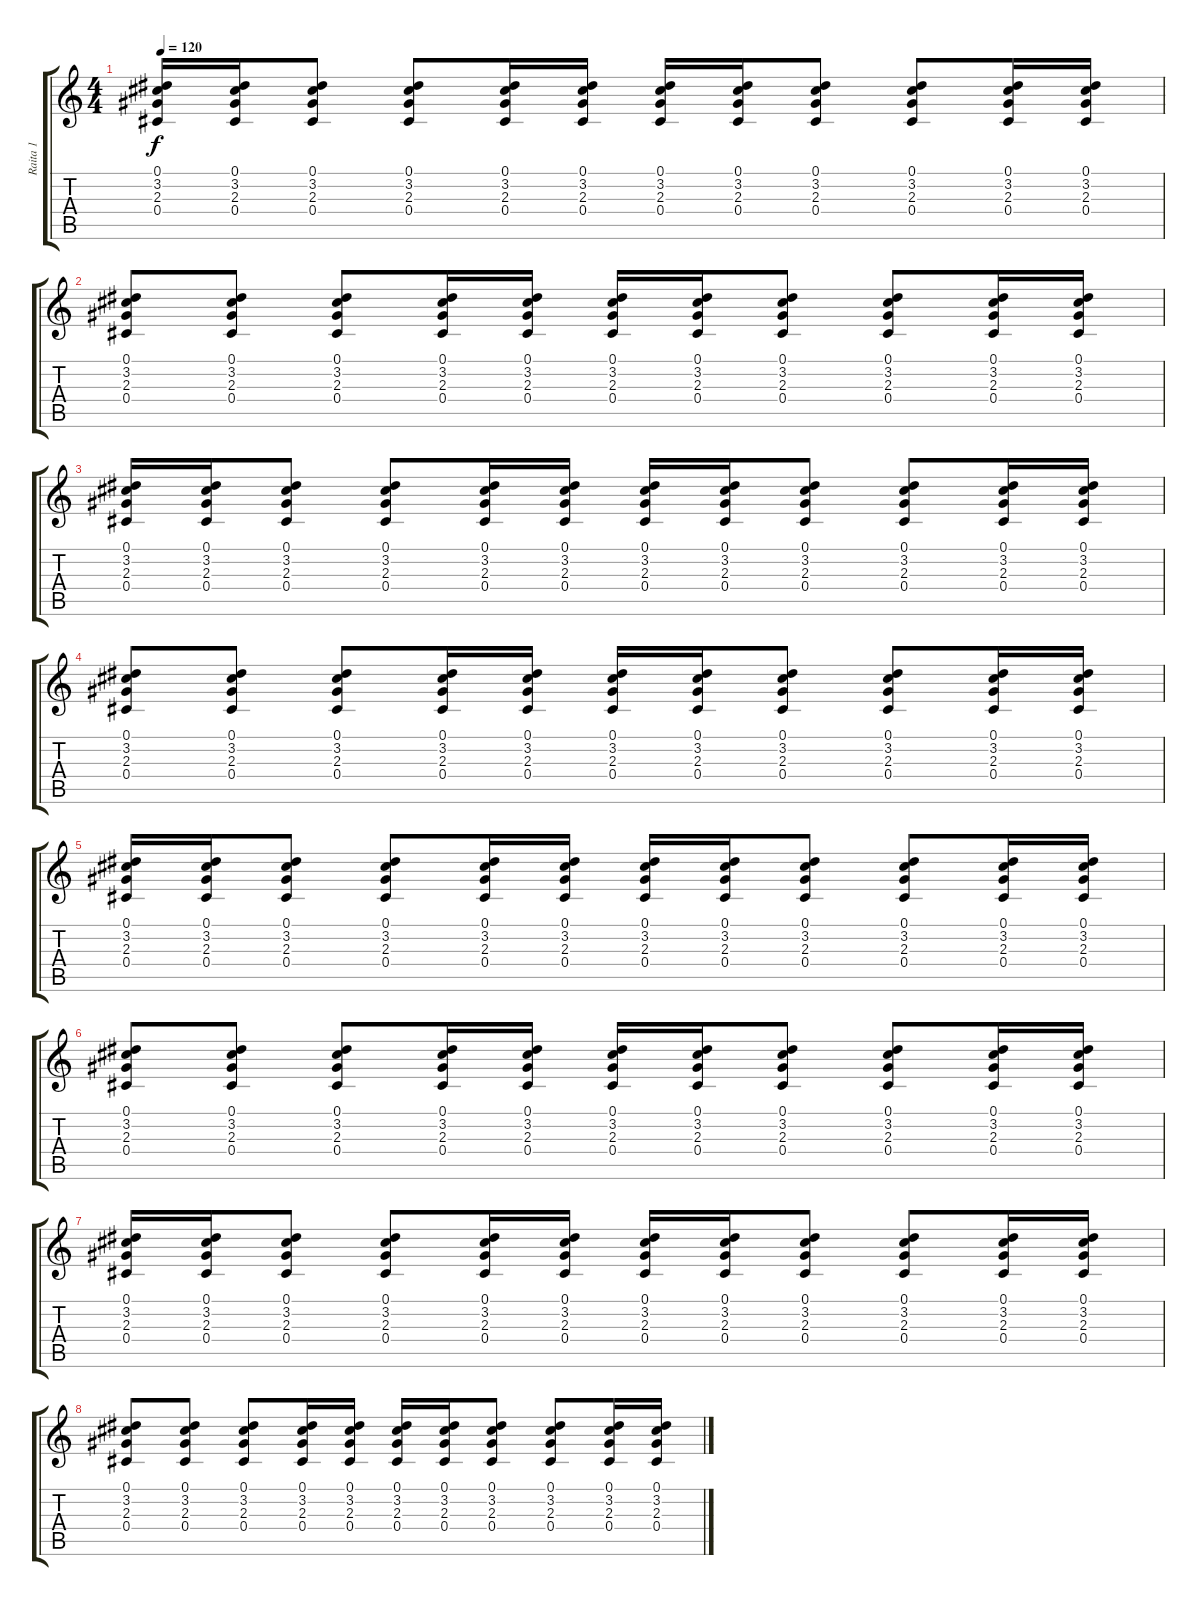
\track ("Raita 1" "Raita 1") {instrument acousticguitarsteel}
\staff {score tabs}
\tuning (Eb4 Bb3 Gb3 Db3 Ab2 Db2) {hide}
\ts (4 4)
\tempo 120
\clef g2
\ks c
(0.1 3.2 2.3 0.4).16{dy f} (0.1 3.2 2.3 0.4).16 (0.1 3.2 2.3 0.4).8 (0.1 3.2 2.3 0.4).8 (0.1 3.2 2.3 0.4).16 (0.1 3.2 2.3 0.4).16 (0.1 3.2 2.3 0.4).16 (0.1 3.2 2.3 0.4).16 (0.1 3.2 2.3 0.4).8 (0.1 3.2 2.3 0.4).8 (0.1 3.2 2.3 0.4).16 (0.1 3.2 2.3 0.4).16 |
(0.1 3.2 2.3 0.4).8 (0.1 3.2 2.3 0.4).8 (0.1 3.2 2.3 0.4).8 (0.1 3.2 2.3 0.4).16 (0.1 3.2 2.3 0.4).16 (0.1 3.2 2.3 0.4).16 (0.1 3.2 2.3 0.4).16 (0.1 3.2 2.3 0.4).8 (0.1 3.2 2.3 0.4).8 (0.1 3.2 2.3 0.4).16 (0.1 3.2 2.3 0.4).16 |
(0.1 3.2 2.3 0.4).16 (0.1 3.2 2.3 0.4).16 (0.1 3.2 2.3 0.4).8 (0.1 3.2 2.3 0.4).8 (0.1 3.2 2.3 0.4).16 (0.1 3.2 2.3 0.4).16 (0.1 3.2 2.3 0.4).16 (0.1 3.2 2.3 0.4).16 (0.1 3.2 2.3 0.4).8 (0.1 3.2 2.3 0.4).8 (0.1 3.2 2.3 0.4).16 (0.1 3.2 2.3 0.4).16 |
(0.1 3.2 2.3 0.4).8 (0.1 3.2 2.3 0.4).8 (0.1 3.2 2.3 0.4).8 (0.1 3.2 2.3 0.4).16 (0.1 3.2 2.3 0.4).16 (0.1 3.2 2.3 0.4).16 (0.1 3.2 2.3 0.4).16 (0.1 3.2 2.3 0.4).8 (0.1 3.2 2.3 0.4).8 (0.1 3.2 2.3 0.4).16 (0.1 3.2 2.3 0.4).16 |
(0.1 3.2 2.3 0.4).16 (0.1 3.2 2.3 0.4).16 (0.1 3.2 2.3 0.4).8 (0.1 3.2 2.3 0.4).8 (0.1 3.2 2.3 0.4).16 (0.1 3.2 2.3 0.4).16 (0.1 3.2 2.3 0.4).16 (0.1 3.2 2.3 0.4).16 (0.1 3.2 2.3 0.4).8 (0.1 3.2 2.3 0.4).8 (0.1 3.2 2.3 0.4).16 (0.1 3.2 2.3 0.4).16 |
(0.1 3.2 2.3 0.4).8 (0.1 3.2 2.3 0.4).8 (0.1 3.2 2.3 0.4).8 (0.1 3.2 2.3 0.4).16 (0.1 3.2 2.3 0.4).16 (0.1 3.2 2.3 0.4).16 (0.1 3.2 2.3 0.4).16 (0.1 3.2 2.3 0.4).8 (0.1 3.2 2.3 0.4).8 (0.1 3.2 2.3 0.4).16 (0.1 3.2 2.3 0.4).16 |
(0.1 3.2 2.3 0.4).16 (0.1 3.2 2.3 0.4).16 (0.1 3.2 2.3 0.4).8 (0.1 3.2 2.3 0.4).8 (0.1 3.2 2.3 0.4).16 (0.1 3.2 2.3 0.4).16 (0.1 3.2 2.3 0.4).16 (0.1 3.2 2.3 0.4).16 (0.1 3.2 2.3 0.4).8 (0.1 3.2 2.3 0.4).8 (0.1 3.2 2.3 0.4).16 (0.1 3.2 2.3 0.4).16 |
(0.1 3.2 2.3 0.4).8 (0.1 3.2 2.3 0.4).8 (0.1 3.2 2.3 0.4).8 (0.1 3.2 2.3 0.4).16 (0.1 3.2 2.3 0.4).16 (0.1 3.2 2.3 0.4).16 (0.1 3.2 2.3 0.4).16 (0.1 3.2 2.3 0.4).8 (0.1 3.2 2.3 0.4).8 (0.1 3.2 2.3 0.4).16 (0.1 3.2 2.3 0.4).16
